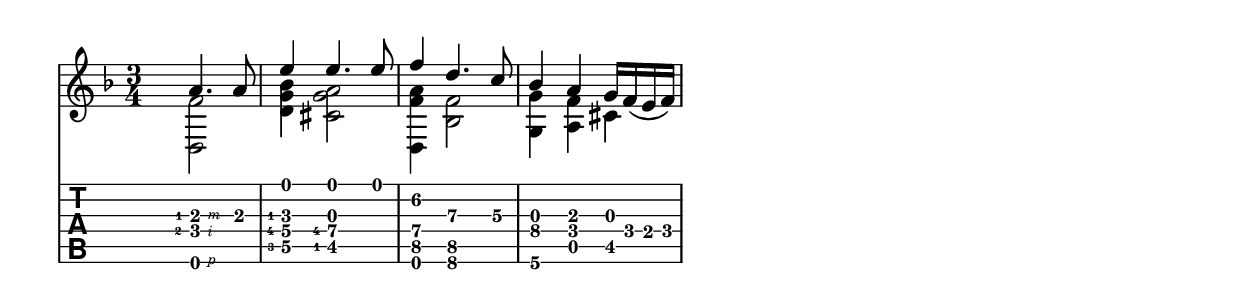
custom-tuning = \stringTuning <d a d' g' b' e''>

\layout {
  indent = 0.0
  \context {
    \Score
    \override BarNumber.break-visibility = #'#(#f #f #f)
    barNumberVisibility = #all-bar-numbers-visible
  }
  \context {
    \TabStaff
    \consists "Fingering_engraver"
    \consists "New_fingering_engraver"
    \override StringNumber.stencil = ##f
    fingeringOrientations = #'(left left left)
    strokeFingerOrientations = #'(right right right)
  }
  \context {
    \Voice
    \remove "Fingering_engraver"
    % took me forever to track this down
    \remove "New_fingering_engraver"
  }
}

LH.1 = \finger\markup {
  \fontsize #-3 "1"
}
LH.2 = \finger\markup {
  \fontsize #-3 "2"
}
LH.3 = \finger\markup {
  \fontsize #-3 "3"
}
LH.4 = \finger\markup {
  \fontsize #-3 "4"
}

RH.1 = \rightHandFinger #1
RH.2 = \rightHandFinger #2
RH.3 = \rightHandFinger #3
RH.4 = \rightHandFinger #4

mynotes = {
  \fixed c' {
    \key d \minor
        \time 3/4
    \bar ""
    s4
    <<
      { <a\LH.1\RH.3 >4. a8 }
      \\
      { < f\LH.2\RH.2 d,\RH.1 >2 }
    >>
    |
    % 2
    <<
      { e'4 e'4. e'8 }
      \\
      { < bes\LH.1 g\LH.4 d\LH.3 >4 < a\4\LH.4 g cis\LH.1 >2 }
    >>
    |
    % 3
    <<
      { f'4\2 d'4.\3 c'8\3 }
      \\
      { < a\4 f\5 d, >4 < f\5 bes,\6  >2 }
    >>
    |
    % 4
    <<
      { bes4\4 a g16 f _\( e f\) }
      \\
      { < g, g\3 >4 < f a, > cis }
    >>
  }
}

<<
  \new Staff {
    \clef treble
    \mynotes
  }
  \new TabStaff {
    \set TabStaff.stringTunings = #custom-tuning
    \clef moderntab
    \set fingeringOrientations = #'(left left left)
    \mynotes
  }
>>
